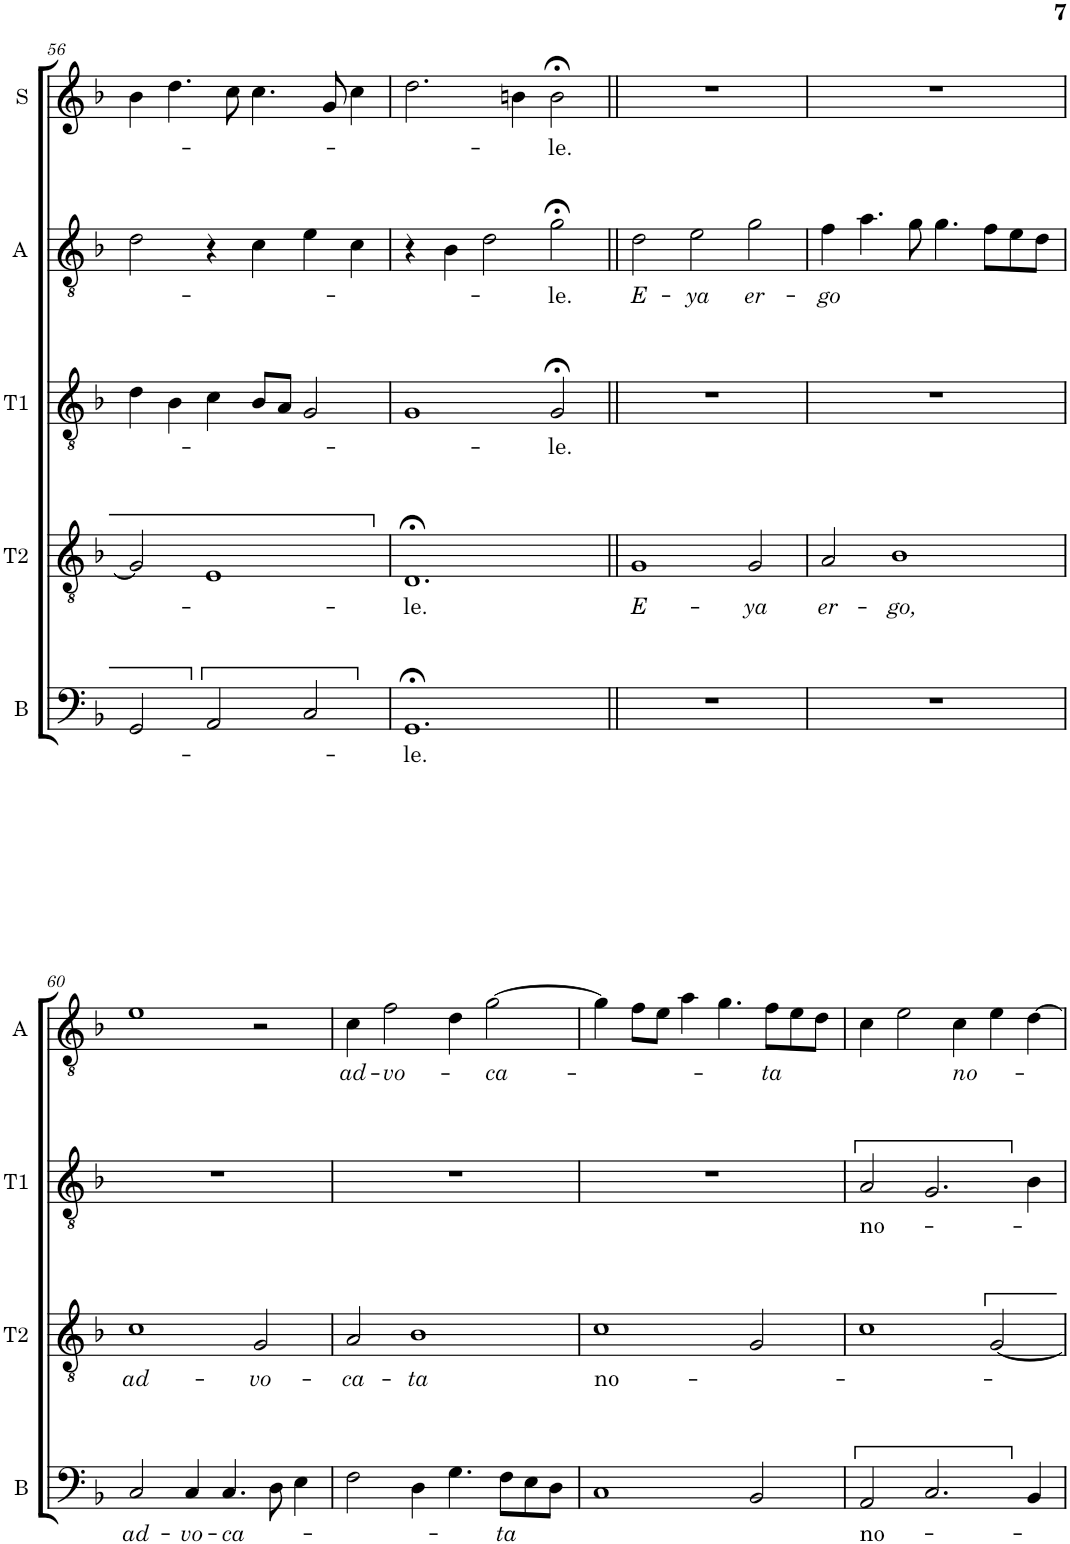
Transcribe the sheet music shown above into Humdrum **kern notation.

**kern	**text	**kern	**text	**kern	**text	**kern	**text	**kern	**text
*part5	*part5	*part4	*part4	*part3	*part3	*part2	*part2	*part1	*part1
*staff5	*staff5	*staff4	*staff4	*staff3	*staff3	*staff2	*staff2	*staff1	*staff1
*I"B	*	*I"T2	*	*I"T1	*	*I"A	*	*I"S	*
*I'B	*	*I'T2	*	*I'T1	*	*I'A	*	*I'S	*
!!LO:PB:g=z
*clefF4	*	*clefGv2	*	*clefGv2	*	*clefGv2	*	*clefG2	*
*k[b-]	*	*k[b-]	*	*k[b-]	*	*k[b-]	*	*k[b-]	*
*M3/2	*	*M3/2	*	*M3/2	*	*M3/2	*	*M3/2	*
=56	=56	=56	=56	=56	=56	=56	=56	=56	=56
2GG/	.	2G/]	.	4d\	.	2d\	.	4b-\	.
.	.	.	.	4B-\	.	.	.	4.dd\	.
2AA/	.	1E	.	4c\	.	4r	.	.	.
.	.	.	.	.	.	.	.	8cc\	.
.	.	.	.	8B-/L	.	4c\	.	4.cc\	.
.	.	.	.	8A/J	.	.	.	.	.
2C/	.	.	.	2G/	.	4e\	.	.	.
.	.	.	.	.	.	.	.	8g/	.
.	.	.	.	.	.	4c\	.	4cc\	.
=57	=57	=57	=57	=57	=57	=57	=57	=57	=57
!	!LO:LY:b	!	!LO:LY:b	!	!	!	!	!	!
1.GG;<	-le.	1.D;<	-le.	1G	.	4r	.	2.dd\	.
.	.	.	.	.	.	4B-\	.	.	.
.	.	.	.	.	.	2d\	.	.	.
.	.	.	.	.	.	.	.	4bn\	.
!	!	!	!	!	!LO:LY:b	!	!LO:LY:b	!	!LO:LY:b
.	.	.	.	2G;</	-le.	2g;<\	-le.	2b;<\	-le.
=58||	=58||	=58||	=58||	=58||	=58||	=58||	=58||	=58||	=58||
!	!	!	!LO:LY:b	!	!	!	!LO:LY:b	!	!
1.r	.	1G	E-	1.r	.	2d\	E-	1.r	.
!	!	!	!	!	!	!	!LO:LY:b	!	!
.	.	.	.	.	.	2e\	-ya	.	.
!	!	!	!LO:LY:b	!	!	!	!LO:LY:b	!	!
.	.	2G/	-ya	.	.	2g\	er-	.	.
=59	=59	=59	=59	=59	=59	=59	=59	=59	=59
!	!	!	!LO:LY:b	!	!	!	!LO:LY:b	!	!
1.r	.	2A/	er-	1.r	.	4f\	-go	1.r	.
.	.	.	.	.	.	4.a\	.	.	.
!	!	!	!LO:LY:b	!	!	!	!	!	!
.	.	1B-	-go,	.	.	.	.	.	.
.	.	.	.	.	.	8g\	.	.	.
.	.	.	.	.	.	4.g\	.	.	.
.	.	.	.	.	.	8f\L	.	.	.
.	.	.	.	.	.	8e\	.	.	.
.	.	.	.	.	.	8d\J	.	.	.
!!LO:LB:g=z
=60	=60	=60	=60	=60	=60	=60	=60	=60	=60
!	!LO:LY:b	!	!LO:LY:b	!	!	!	!	!	!
2C/	ad-	1c	ad-	1.r	.	1e	.	1.r	.
!	!LO:LY:b	!	!	!	!	!	!	!	!
4C/	-vo-	.	.	.	.	.	.	.	.
!	!LO:LY:b	!	!	!	!	!	!	!	!
4.C/	-ca-	.	.	.	.	.	.	.	.
!	!	!	!LO:LY:b	!	!	!	!	!	!
.	.	2G/	-vo-	.	.	2r	.	.	.
8D\	.	.	.	.	.	.	.	.	.
4E\	.	.	.	.	.	.	.	.	.
=61	=61	=61	=61	=61	=61	=61	=61	=61	=61
!	!	!	!LO:LY:b	!	!	!	!LO:LY:b	!	!
2F\	.	2A/	-ca-	1.r	.	4c\	ad-	1.r	.
!	!	!	!	!	!	!	!LO:LY:b	!	!
.	.	.	.	.	.	2f\	-vo-	.	.
!	!	!	!LO:LY:b	!	!	!	!	!	!
4D\	.	1B-	-ta	.	.	.	.	.	.
4.G\	.	.	.	.	.	4d\	.	.	.
!	!	!	!	!	!	!	!LO:LY:b	!	!
.	.	.	.	.	.	[2g\	-ca-	.	.
!	!LO:LY:b	!	!	!	!	!	!	!	!
8F\L	-ta	.	.	.	.	.	.	.	.
8E\	.	.	.	.	.	.	.	.	.
8D\J	.	.	.	.	.	.	.	.	.
=62	=62	=62	=62	=62	=62	=62	=62	=62	=62
!	!	!	!LO:LY:b	!	!	!	!	!	!
1C	.	1c	no-	1.r	.	4g\]	.	1.r	.
.	.	.	.	.	.	8f\L	.	.	.
.	.	.	.	.	.	8e\J	.	.	.
.	.	.	.	.	.	4a\	.	.	.
.	.	.	.	.	.	4.g\	.	.	.
2BB-/	.	2G/	.	.	.	.	.	.	.
!	!	!	!	!	!	!	!LO:LY:b	!	!
.	.	.	.	.	.	8f\L	-ta	.	.
.	.	.	.	.	.	8e\	.	.	.
.	.	.	.	.	.	8d\J	.	.	.
=63	=63	=63	=63	=63	=63	=63	=63	=63	=63
!	!LO:LY:b	!	!	!	!LO:LY:b	!	!	!	!
2AA/	no-	1c	.	2A/	no-	4c\	.	1.r	.
.	.	.	.	.	.	2e\	.	.	.
2.C/	.	.	.	2.G/	.	.	.	.	.
!	!	!	!	!	!	!	!LO:LY:b	!	!
.	.	.	.	.	.	4c\	no-	.	.
.	.	[2G/	.	.	.	4e\	.	.	.
4BB-/	.	.	.	4B-\	.	[4d\	.	.	.
=	=	=	=	=	=	=	=	=	=
*-	*-	*-	*-	*-	*-	*-	*-	*-	*-
